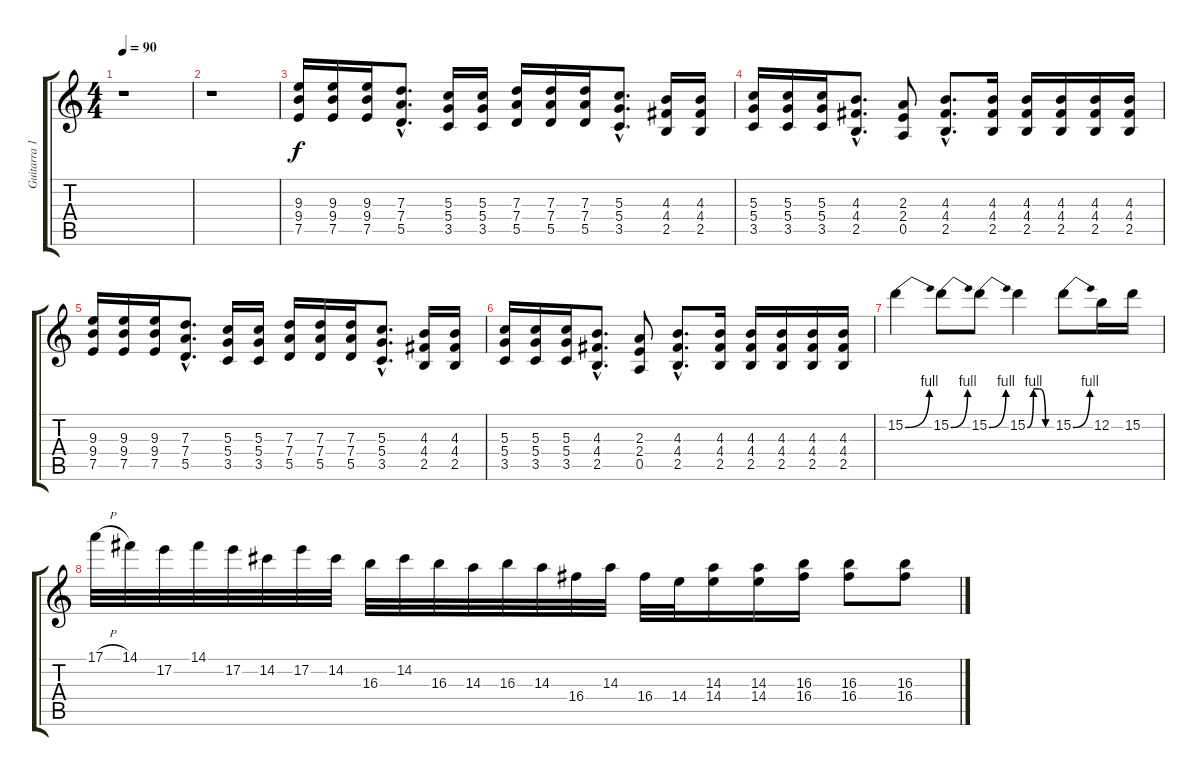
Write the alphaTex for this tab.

\track ("Guitarra 1" "Guitarra 1") {instrument acousticguitarsteel}
\staff {score tabs}
\tuning (E4 B3 G3 D3 A2 E2) {hide}
\ts (4 4)
\tempo 90
\clef g2
\ks c
r.1{dy f} |
r.1 |
(9.3 9.4 7.5).16{instrument distortionguitar} (9.3 9.4 7.5).16 (9.3 9.4 7.5).16 (7.3{hac} 7.4{hac} 5.5{hac}).8{d} (5.3 5.4 3.5).16 (5.3 5.4 3.5).16 (7.3 7.4 5.5).16 (7.3 7.4 5.5).16 (7.3 7.4 5.5).16 (5.3{hac} 5.4{hac} 3.5{hac}).8{d} (4.3 4.4 2.5).16 (4.3 4.4 2.5).16 |
(5.3 5.4 3.5).16 (5.3 5.4 3.5).16 (5.3 5.4 3.5).16 (4.3{hac} 4.4{hac} 2.5{hac}).8{d} (2.3 2.4 0.5).8 (4.3{hac} 4.4{hac} 2.5{hac}).8{d} (4.3 4.4 2.5).16 (4.3 4.4 2.5).16 (4.3 4.4 2.5).16 (4.3 4.4 2.5).16 (4.3 4.4 2.5).16 |
(9.3 9.4 7.5).16 (9.3 9.4 7.5).16 (9.3 9.4 7.5).16 (7.3{hac} 7.4{hac} 5.5{hac}).8{d} (5.3 5.4 3.5).16 (5.3 5.4 3.5).16 (7.3 7.4 5.5).16 (7.3 7.4 5.5).16 (7.3 7.4 5.5).16 (5.3{hac} 5.4{hac} 3.5{hac}).8{d} (4.3 4.4 2.5).16 (4.3 4.4 2.5).16 |
(5.3 5.4 3.5).16 (5.3 5.4 3.5).16 (5.3 5.4 3.5).16 (4.3{hac} 4.4{hac} 2.5{hac}).8{d} (2.3 2.4 0.5).8 (4.3{hac} 4.4{hac} 2.5{hac}).8{d} (4.3 4.4 2.5).16 (4.3 4.4 2.5).16 (4.3 4.4 2.5).16 (4.3 4.4 2.5).16 (4.3 4.4 2.5).16 |
15.2{be (bend 0 0 60 4)}.4{instrument overdrivenguitar} 15.2{be (bend 0 0 60 4)}.8 15.2{be (bend 0 0 60 4)}.8 15.2{be (custom 0 0 15 4 30 4 45 0 60 0)}.4 15.2{be (bend 0 0 60 4)}.8 12.2.16 15.2.16 |
17.1{h}.32 14.1.32 17.2.32 14.1.32 17.2.32 14.2.32 17.2.32 14.2.32 16.3.32 14.2.32 16.3.32 14.3.32 16.3.32 14.3.32 16.4.32 14.3.32 16.4.32 14.4.32 (14.3 14.4).16 (14.3 14.4).16 (16.3 16.4).16 (16.3 16.4).8 (16.3 16.4).8
